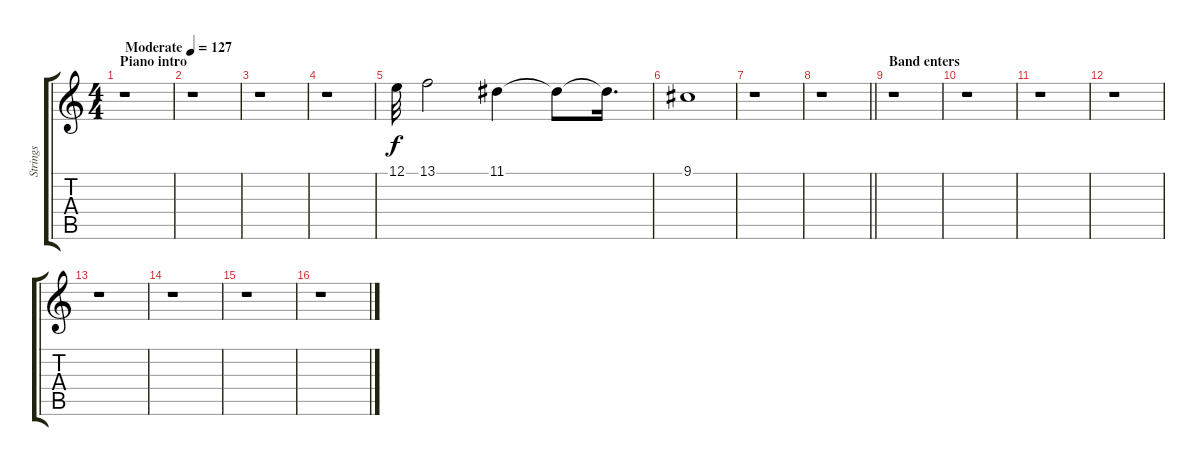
\track ("Strings" "Strings") {instrument piccolo}
\staff {score tabs}
\tuning (E4 B3 G3 D3 A2 E2) {hide}
\ts (4 4)
\section ("" "Piano intro")
\tempo (127 "Moderate")
\clef g2
\ks c
r.1{dy f instrument piccolo} |
r.1 |
r.1 |
r.1 |
12.1.32 13.1.2 11.1.4 11.1{t}.8 11.1{t}.16{d} |
9.1.1 |
r.1 |
\barLineRight lightlight
r.1 |
\section ("" "Band enters")
r.1 |
r.1 |
r.1 |
r.1 |
r.1 |
r.1 |
r.1 |
r.1
